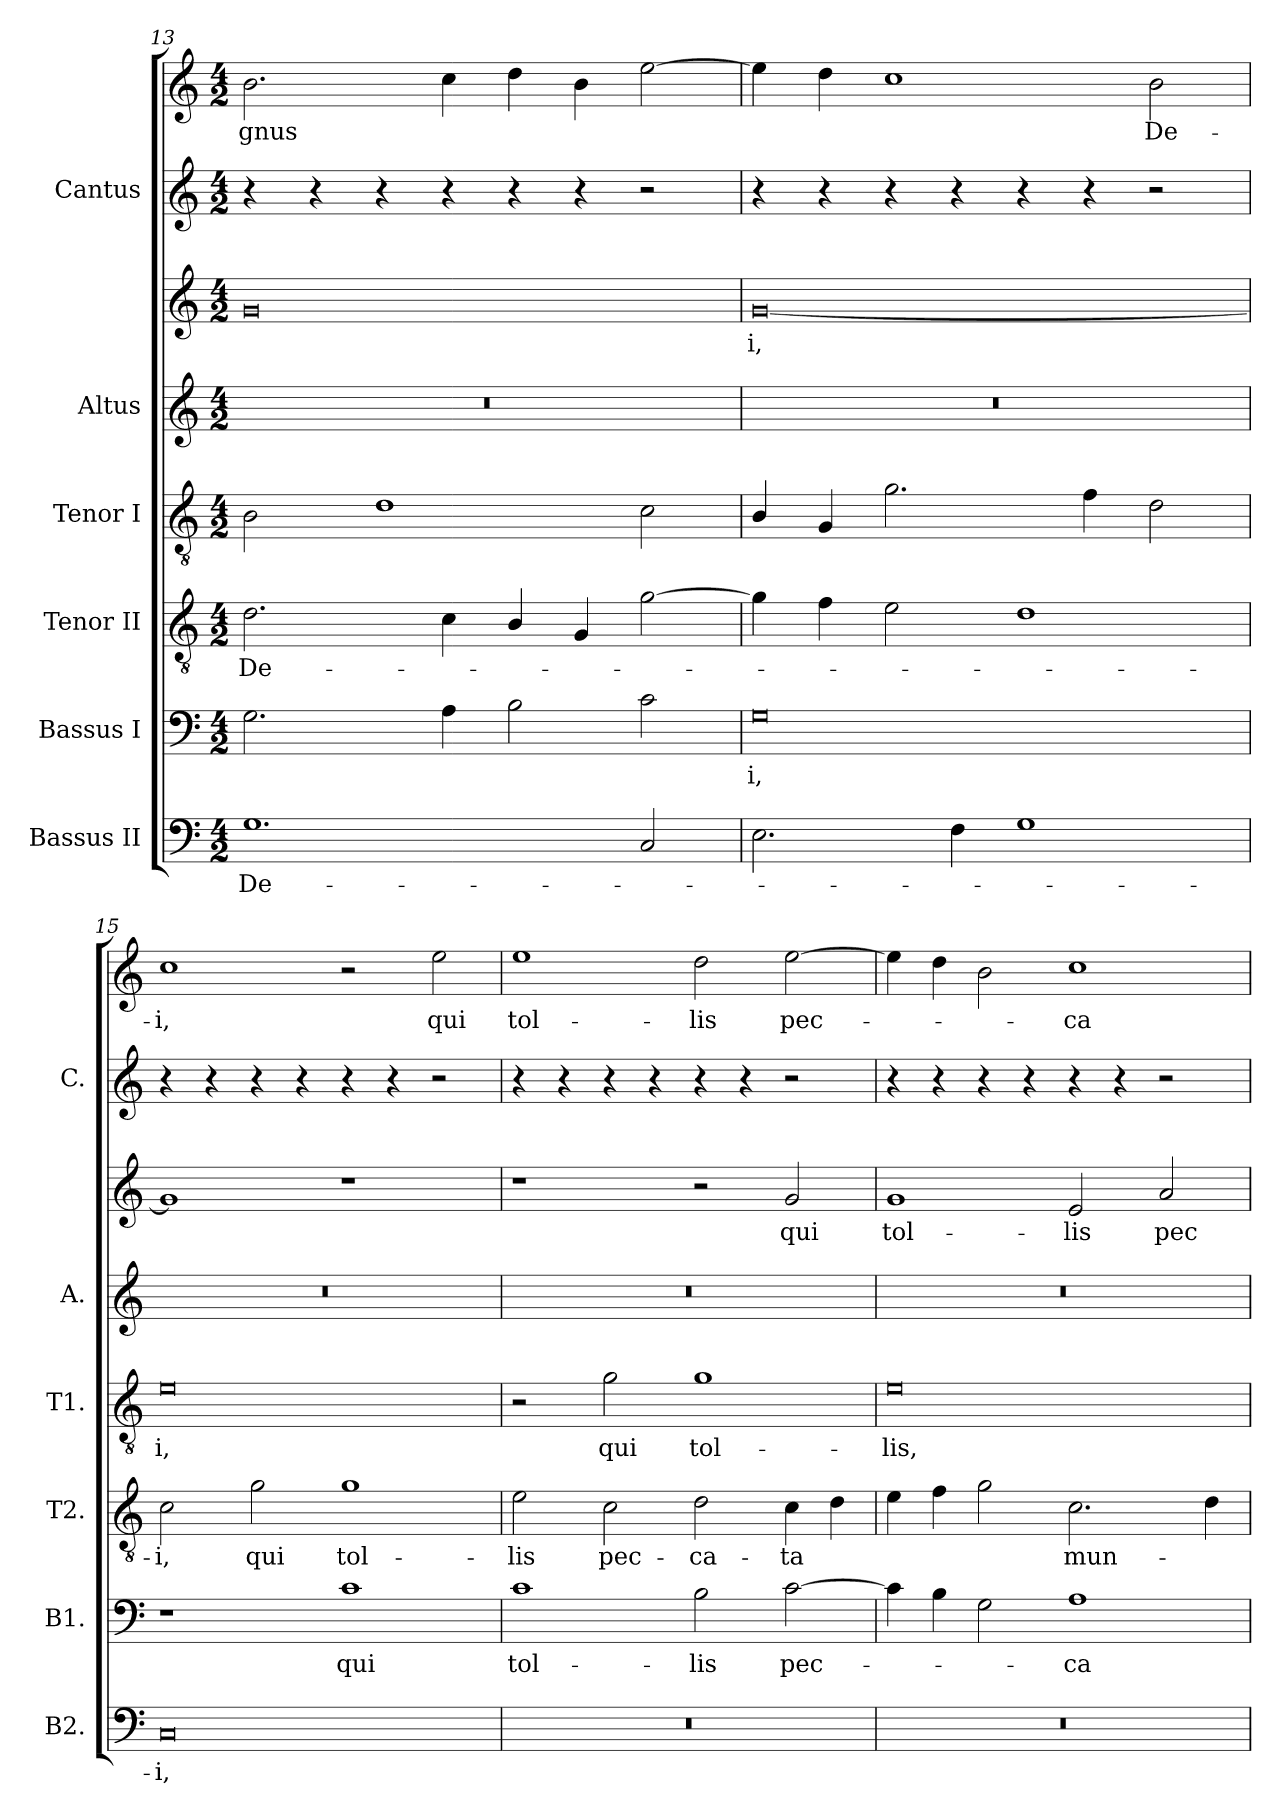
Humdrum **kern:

**kern	**text	**kern	**text	**kern	**text	**kern	**text	**kern	**kern	**text	**kern	**kern	**text
*part6	*part6	*part5	*part5	*part4	*part4	*part3	*part3	*part2	*part2	*part2	*part1	*part1	*part1
*staff8	*staff8	*staff7	*staff7	*staff6	*staff6	*staff5	*staff5	*staff4	*staff3	*staff3	*staff2	*staff1	*staff1
*I"Bassus II	*	*I"Bassus I	*	*I"Tenor II	*	*I"Tenor I	*	*I"Altus	*	*	*I"Cantus	*	*
*I'B2.	*	*I'B1.	*	*I'T2.	*	*I'T1.	*	*I'A.	*	*	*I'C.	*	*
!!LO:PB:g=z
*clefF4	*	*clefF4	*	*clefGv2	*	*clefGv2	*	*clefG2	*clefG2	*	*clefG2	*clefG2	*
*	*	*	*	*ITrd7c12	*	*ITrd7c12	*	*	*	*	*	*	*
*k[]	*	*k[]	*	*k[]	*	*k[]	*	*k[]	*k[]	*	*k[]	*k[]	*
*C:	*	*C:	*	*C:	*	*C:	*	*C:	*C:	*	*C:	*C:	*
*M4/2	*	*M4/2	*	*M4/2	*	*M4/2	*	*M4/2	*M4/2	*	*M4/2	*M4/2	*
=13	=13	=13	=13	=13	=13	=13	=13	=13	=13	=13	=13	=13	=13
!	!LO:LY:b:color=#000000	!	!	!	!	!	!	!	!	!	!	!	!
!	!	!	!	!	!LO:LY:b:color=#000000	!	!	!LO:N:vis=1	!	!	!	!	!
!	!	!	!	!	!	!	!	!	!	!	!	!	!LO:LY:b:color=#000000
1.Gi	De-	2.Gi\	.	2.Di\	De-	2BBi\	.	0r	0gi	.	4r	2.bi\	-gnus
.	.	.	.	.	.	.	.	.	.	.	4r	.	.
.	.	.	.	.	.	1Di	.	.	.	.	4r	.	.
.	.	4Ai\	.	4Ci\	.	.	.	.	.	.	4r	4cci\	.
.	.	2Bi\	.	4BBi/	.	.	.	.	.	.	4r	4ddi\	.
.	.	.	.	4GGi/	.	.	.	.	.	.	4r	4bi\	.
2Ci/	.	2ci\	.	[2Gi\	.	2Ci\	.	.	.	.	2r	[2eei\	.
=14	=14	=14	=14	=14	=14	=14	=14	=14	=14	=14	=14	=14	=14
!	!	!	!LO:LY:b:color=#000000	!	!	!	!	!LO:N:vis=1	!	!	!	!	!
!	!	!	!	!	!	!	!	!	!	!LO:LY:b:color=#000000	!	!	!
2.Ei\	.	0Gi	-i,	4Gi\]	.	4BBi/	.	0r	[0gi	-i,	4r	4eei\]	.
.	.	.	.	4Fi\	.	4GGi/	.	.	.	.	4r	4ddi\	.
.	.	.	.	2Ei\	.	2.Gi\	.	.	.	.	4r	1cci	.
4Fi\	.	.	.	.	.	.	.	.	.	.	4r	.	.
1Gi	.	.	.	1Di	.	.	.	.	.	.	4r	.	.
.	.	.	.	.	.	4Fi\	.	.	.	.	4r	.	.
!	!	!	!	!	!	!	!	!	!	!	!	!	!LO:LY:b:color=#000000
.	.	.	.	.	.	2Di\	.	.	.	.	2r	2bi\	De-
=15	=15	=15	=15	=15	=15	=15	=15	=15	=15	=15	=15	=15	=15
!	!LO:LY:b:color=#000000	!	!	!	!	!	!	!	!	!	!	!	!
!	!	!	!	!	!LO:LY:b:color=#000000	!	!	!	!	!	!	!	!
!	!	!	!	!	!	!	!LO:LY:b:color=#000000	!LO:N:vis=1	!	!	!	!	!
!	!	!	!	!	!	!	!	!	!	!	!	!	!LO:LY:b:color=#000000
0Ci	-i,	1r	.	2Ci\	-i,	0Ei	-i,	0r	1gi]	.	4r	1cci	-i,
.	.	.	.	.	.	.	.	.	.	.	4r	.	.
!	!	!	!	!	!LO:LY:b:color=#000000	!	!	!	!	!	!	!	!
.	.	.	.	2Gi\	qui	.	.	.	.	.	4r	.	.
.	.	.	.	.	.	.	.	.	.	.	4r	.	.
!	!	!	!LO:LY:b:color=#000000	!	!	!	!	!	!	!	!	!	!
!	!	!	!	!	!LO:LY:b:color=#000000	!	!	!	!	!	!	!	!
.	.	1ci	qui	1Gi	tol-	.	.	.	1r	.	4r	2r	.
.	.	.	.	.	.	.	.	.	.	.	4r	.	.
!	!	!	!	!	!	!	!	!	!	!	!	!	!LO:LY:b:color=#000000
.	.	.	.	.	.	.	.	.	.	.	2r	2eei\	qui
=16	=16	=16	=16	=16	=16	=16	=16	=16	=16	=16	=16	=16	=16
!LO:N:vis=1	!	!	!	!	!	!	!	!	!	!	!	!	!
!	!	!	!LO:LY:b:color=#000000	!	!	!	!	!	!	!	!	!	!
!	!	!	!	!	!LO:LY:b:color=#000000	!	!	!LO:N:vis=1	!	!	!	!	!
!	!	!	!	!	!	!	!	!	!	!	!	!	!LO:LY:b:color=#000000
0r	.	1ci	tol-	2Ei\	-lis	2r	.	0r	1r	.	4r	1eei	tol-
.	.	.	.	.	.	.	.	.	.	.	4r	.	.
!	!	!	!	!	!LO:LY:b:color=#000000	!	!	!	!	!	!	!	!
!	!	!	!	!	!	!	!LO:LY:b:color=#000000	!	!	!	!	!	!
.	.	.	.	2Ci\	pec-	2Gi\	qui	.	.	.	4r	.	.
.	.	.	.	.	.	.	.	.	.	.	4r	.	.
!	!	!	!LO:LY:b:color=#000000	!	!	!	!	!	!	!	!	!	!
!	!	!	!	!	!LO:LY:b:color=#000000	!	!	!	!	!	!	!	!
!	!	!	!	!	!	!	!LO:LY:b:color=#000000	!	!	!	!	!	!
!	!	!	!	!	!	!	!	!	!	!	!	!	!LO:LY:b:color=#000000
.	.	2Bi\	-lis	2Di\	-ca-	1Gi	tol-	.	2r	.	4r	2ddi\	-lis
.	.	.	.	.	.	.	.	.	.	.	4r	.	.
!	!	!	!LO:LY:b:color=#000000	!	!	!	!	!	!	!	!	!	!
!	!	!	!	!	!LO:LY:b:color=#000000	!	!	!	!	!	!	!	!
!	!	!	!	!	!	!	!	!	!	!LO:LY:b:color=#000000	!	!	!
!	!	!	!	!	!	!	!	!	!	!	!	!	!LO:LY:b:color=#000000
.	.	[2ci\	pec-	4Ci\	-ta	.	.	.	2gi/	qui	2r	[2eei\	pec-
.	.	.	.	4Di\	.	.	.	.	.	.	.	.	.
=17	=17	=17	=17	=17	=17	=17	=17	=17	=17	=17	=17	=17	=17
!LO:N:vis=1	!	!	!	!	!	!	!	!	!	!	!	!	!
!	!	!	!	!	!	!	!LO:LY:b:color=#000000	!LO:N:vis=1	!	!	!	!	!
!	!	!	!	!	!	!	!	!	!	!LO:LY:b:color=#000000	!	!	!
0r	.	4ci\]	.	4Ei\	.	0Ei	-lis,	0r	1gi	tol-	4r	4eei\]	.
.	.	4Bi\	.	4Fi\	.	.	.	.	.	.	4r	4ddi\	.
.	.	2Gi\	.	2Gi\	.	.	.	.	.	.	4r	2bi\	.
.	.	.	.	.	.	.	.	.	.	.	4r	.	.
!	!	!	!LO:LY:b:color=#000000	!	!	!	!	!	!	!	!	!	!
!	!	!	!	!	!LO:LY:b:color=#000000	!	!	!	!	!	!	!	!
!	!	!	!	!	!	!	!	!	!	!LO:LY:b:color=#000000	!	!	!
!	!	!	!	!	!	!	!	!	!	!	!	!	!LO:LY:b:color=#000000
.	.	1Ai	-ca-	2.Ci\	mun-	.	.	.	2ei/	-lis	4r	1cci	-ca-
.	.	.	.	.	.	.	.	.	.	.	4r	.	.
!	!	!	!	!	!	!	!	!	!	!LO:LY:b:color=#000000	!	!	!
.	.	.	.	.	.	.	.	.	2ai/	pec-	2r	.	.
.	.	.	.	4Di\	.	.	.	.	.	.	.	.	.
=	=	=	=	=	=	=	=	=	=	=	=	=	=
*-	*-	*-	*-	*-	*-	*-	*-	*-	*-	*-	*-	*-	*-
